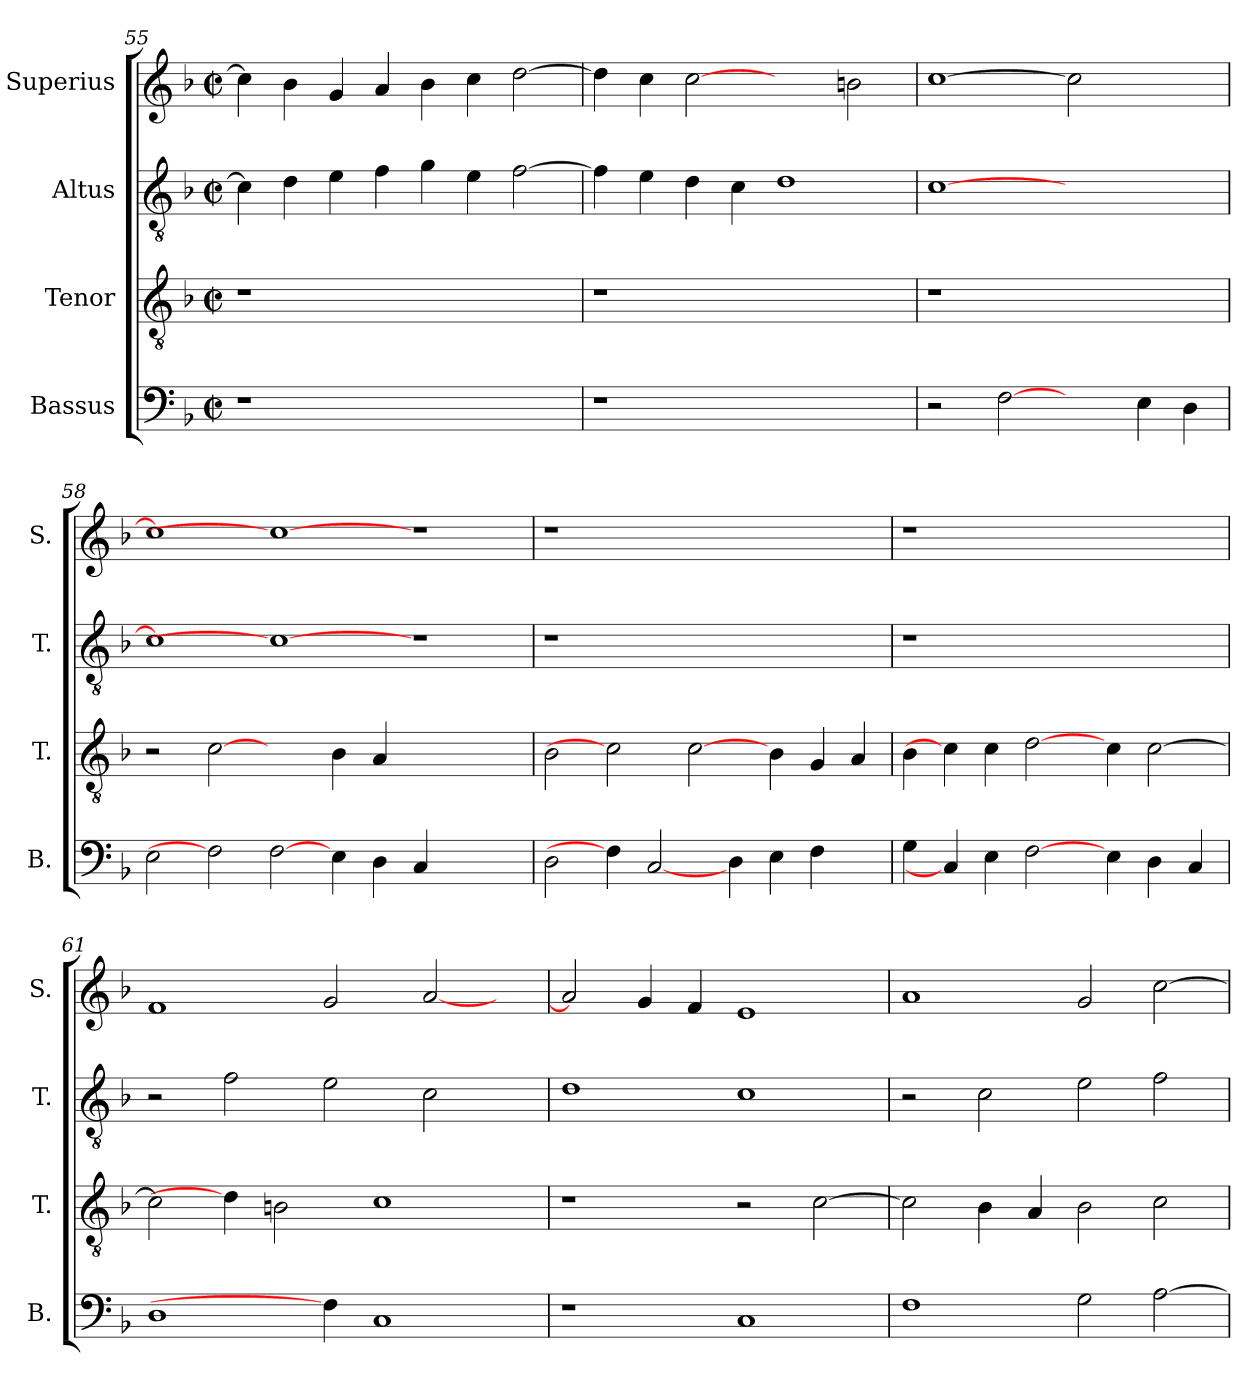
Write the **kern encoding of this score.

**kern	**kern	**kern	**kern
*part4	*part3	*part2	*part1
*staff4	*staff3	*staff2	*staff1
*I"Bassus	*I"Tenor	*I"Altus	*I"Superius
*I'B.	*I'T.	*I'T.	*I'S.
*clefF4	*clefGv2	*clefGv2	*clefG2
*	*ITrd7c12	*ITrd7c12	*
*k[b-]	*k[b-]	*k[b-]	*k[b-]
*F:	*F:	*F:	*F:
*M2/2	*M2/2	*M2/2	*M2/2
*met(c|)	*met(c|)	*met(c|)	*met(c|)
=55	=55	=55	=55
!LO:N:vis=1	!LO:N:vis=1	!	!
1r	1r	4Ci\]	4cci\]
.	.	4Di\	4b-i\
.	.	4Ei\	4gi/
.	.	4Fi\	4ai/
1ryy	1ryy	4Gi\	4b-i\
.	.	4Ei\	4cci\
.	.	[>2Fi\	[>2ddi\
!!LO:LB:g=z
=56	=56	=56	=56
!LO:N:vis=1	!LO:N:vis=1	!	!
1r	1r	4Fi\]	4ddi\]
.	.	4Ei\	4cci\
.	.	4Di\	[2cci
.	.	4Ci\	.
1ryy	1ryy	1Di	2ryy
.	.	.	2bni\
=57	=57	=57	=57
!	!LO:N:vis=1	!	!
2r	1r	[>1Ci	[>1cci
[2Fi	.	.	.
2ryy	1ryy	1ryy	2cci]
4Ei\	.	.	2ryy
4Di\	.	.	.
=58	=58	=58	=58
2Ei\	2r	1Ci]	1cci]
2Fi]	[2Ci	.	.
[2Fi\	2ryy	1Ci_	1cci_
4Ei\	4BB-i\	.	.
4Di\	4AAi/	.	.
4Ci/	1ryy	1r	1r
2.ryy	.	.	.
=59	=59	=59	=59
!	!	!LO:N:vis=1	!LO:N:vis=1
2Di\	2BB-i\	1r	1r
4Fi\]	2Ci]	.	.
[2Ci/	.	.	.
.	[2Ci\	1ryy	1ryy
4Di\	.	.	.
4Ei\	4BB-i\	.	.
4Fi\	4GGi/	.	.
4ryy	4AAi/	4ryy	4ryy
=60	=60	=60	=60
!	!	!LO:N:vis=1	!LO:N:vis=1
4Gi\	4BB-i\	1r	1r
4Ci/]	4Ci\]	.	.
4Ei\	4Ci\	.	.
[2Fi\	[2Di\	.	.
.	.	1ryy	1ryy
4Ei\	4Ci\	.	.
4Di\	[>2Ci\	.	.
4Ci/	.	.	.
!!LO:PB:g=z
=61	=61	=61	=61
1Di	2Ci\]	2r	1fi
.	4Di\]	2Fi\	.
.	2BBni\	.	.
4Fi\]	.	2Ei\	2gi/
1Ci	1Ci	.	.
.	.	2Ci\	[<2ai/
.	.	4ryy	4ryy
=62	=62	=62	=62
1r	1r	1Di	2ai/]
.	.	.	4gi/
.	.	.	4fi/
1Ci	2r	1Ci	1ei
.	[>2Ci\	.	.
=63	=63	=63	=63
1Fi	2Ci\]	2r	1ai
.	4BB-i\	2Ci\	.
.	4AAi/	.	.
2Gi\	2BB-i\	2Ei\	2gi/
[>2Ai\	2Ci\	2Fi\	[>2cci\
=	=	=	=
*-	*-	*-	*-
